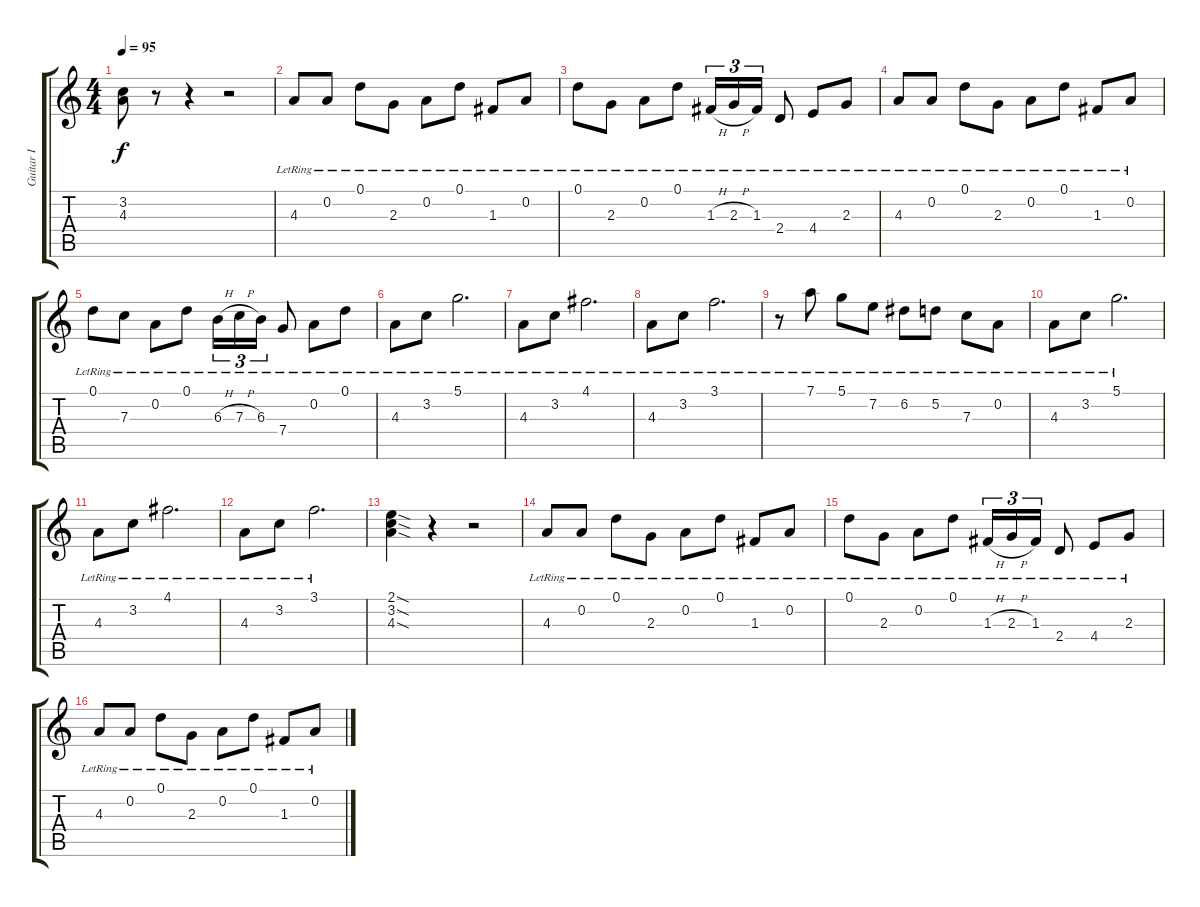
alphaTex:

\track ("Guitar I" "Guitar I") {instrument acousticguitarsteel}
\staff {score tabs}
\tuning (D4 A3 F3 C3 G2 D2) {hide}
\ts (4 4)
\tempo 95
\clef g2
\ks c
(3.2 4.3).8{dy f} r.8 r.4 r.2 |
4.3{lr}.8 0.2{lr}.8 0.1{lr}.8 2.3{lr}.8 0.2{lr}.8 0.1{lr}.8 1.3{lr}.8 0.2{lr}.8 |
0.1{lr}.8 2.3{lr}.8 0.2{lr}.8 0.1{lr}.8 1.3{h lr}.16{tu (3 2)} 2.3{h lr}.16{tu (3 2)} 1.3{lr}.16{tu (3 2)} 2.4{lr}.8 4.4{lr}.8 2.3{lr}.8 |
4.3{lr}.8 0.2{lr}.8 0.1{lr}.8 2.3{lr}.8 0.2{lr}.8 0.1{lr}.8 1.3{lr}.8 0.2{lr}.8 |
0.1{lr}.8 7.3{lr}.8 0.2{lr}.8 0.1{lr}.8 6.3{h lr}.16{tu (3 2)} 7.3{h lr}.16{tu (3 2)} 6.3{lr}.16{tu (3 2)} 7.4{lr}.8 0.2{lr}.8 0.1{lr}.8 |
4.3{lr}.8 3.2{lr}.8 5.1{lr}.2{d} |
4.3{lr}.8 3.2{lr}.8 4.1{lr}.2{d} |
4.3{lr}.8 3.2{lr}.8 3.1{lr}.2{d} |
r.8 7.1{lr}.8 5.1{lr}.8 7.2{lr}.8 6.2{lr}.8 5.2{lr}.8 7.3{lr}.8 0.2{lr}.8 |
4.3{lr}.8 3.2{lr}.8 5.1{lr}.2{d} |
4.3{lr}.8 3.2{lr}.8 4.1{lr}.2{d} |
4.3{lr}.8 3.2{lr}.8 3.1{lr}.2{d} |
(2.1{sod} 3.2{sod} 4.3{sod}).4 r.4 r.2 |
4.3{lr}.8 0.2{lr}.8 0.1{lr}.8 2.3{lr}.8 0.2{lr}.8 0.1{lr}.8 1.3{lr}.8 0.2{lr}.8 |
0.1{lr}.8 2.3{lr}.8 0.2{lr}.8 0.1{lr}.8 1.3{h lr}.16{tu (3 2)} 2.3{h lr}.16{tu (3 2)} 1.3{lr}.16{tu (3 2)} 2.4{lr}.8 4.4{lr}.8 2.3{lr}.8 |
4.3{lr}.8 0.2{lr}.8 0.1{lr}.8 2.3{lr}.8 0.2{lr}.8 0.1{lr}.8 1.3{lr}.8 0.2{lr}.8
